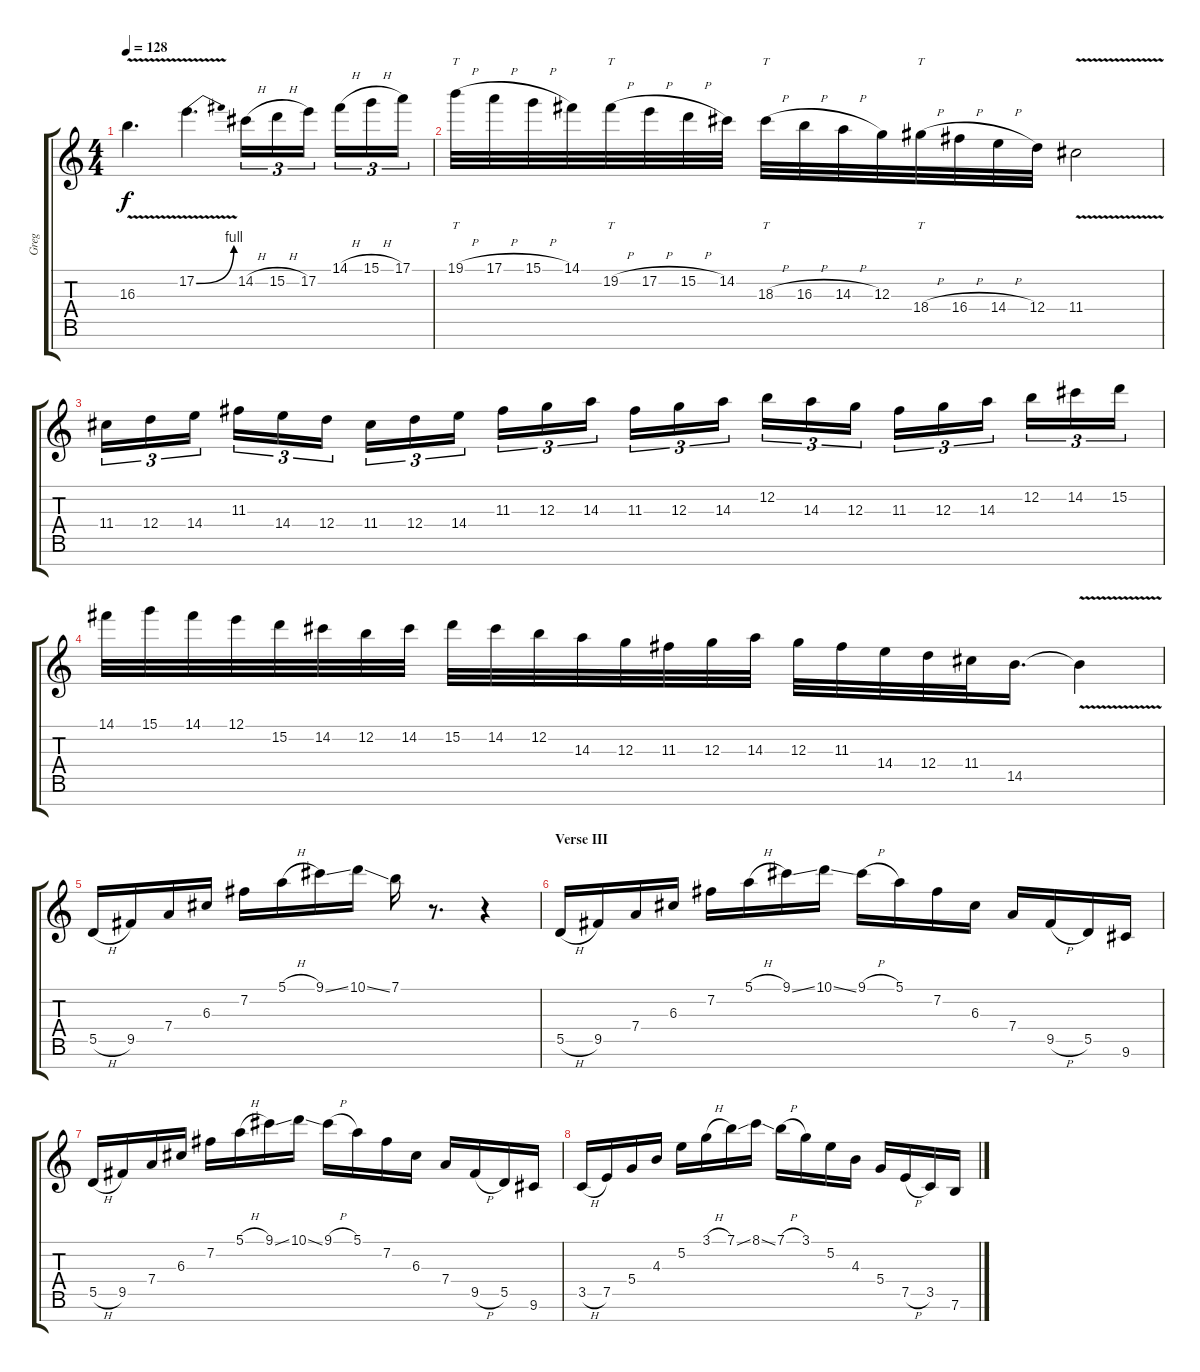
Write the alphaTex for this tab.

\track ("Greg" "Greg") {instrument distortionguitar}
\staff {score tabs}
\tuning (E4 B3 G3 D3 A2 E2 B1) {hide}
\ts (4 4)
\tempo 128
\clef g2
\ks c
16.3{v}.4{d dy f} 17.2{be (bend 0 0 60 4) v}.4{d} 14.2{h}.16{tu (3 2)} 15.2{h}.16{tu (3 2)} 17.2.16{tu (3 2)} 14.1{h}.16{tu (3 2)} 15.1{h}.16{tu (3 2)} 17.1.16{tu (3 2)} |
19.1{h}.32{tt} 17.1{h}.32 15.1{h}.32 14.1.32 19.2{h}.32{tt} 17.2{h}.32 15.2{h}.32 14.2.32 18.3{h}.32{tt} 16.3{h}.32 14.3{h}.32 12.3.32 18.4{h}.32{tt} 16.4{h}.32 14.4{h}.32 12.4.32 11.4{v}.2 |
11.4.16{tu (3 2)} 12.4.16{tu (3 2)} 14.4.16{tu (3 2)} 11.3.16{tu (3 2)} 14.4.16{tu (3 2)} 12.4.16{tu (3 2)} 11.4.16{tu (3 2)} 12.4.16{tu (3 2)} 14.4.16{tu (3 2)} 11.3.16{tu (3 2)} 12.3.16{tu (3 2)} 14.3.16{tu (3 2)} 11.3.16{tu (3 2)} 12.3.16{tu (3 2)} 14.3.16{tu (3 2)} 12.2.16{tu (3 2)} 14.3.16{tu (3 2)} 12.3.16{tu (3 2)} 11.3.16{tu (3 2)} 12.3.16{tu (3 2)} 14.3.16{tu (3 2)} 12.2.16{tu (3 2)} 14.2.16{tu (3 2)} 15.2.16{tu (3 2)} |
14.1.32 15.1.32 14.1.32 12.1.32 15.2.32 14.2.32 12.2.32 14.2.32 15.2.32 14.2.32 12.2.32 14.3.32 12.3.32 11.3.32 12.3.32 14.3.32 12.3.32 11.3.32 14.4.32 12.4.32 11.4.32 14.5.16{d} 14.5{v t}.4 |
5.5{h}.16 9.5.16 7.4.16 6.3.16 7.2.16 5.1{h}.16 9.1{ss}.16 10.1{ss}.16 7.1.16 r.8{d} r.4 |
\section ("" "Verse III")
5.5{h}.16 9.5.16 7.4.16 6.3.16 7.2.16 5.1{h}.16 9.1{ss}.16 10.1{ss}.16 9.1{h}.16 5.1.16 7.2.16 6.3.16 7.4.16 9.5{h}.16 5.5.16 9.6.16 |
5.5{h}.16 9.5.16 7.4.16 6.3.16 7.2.16 5.1{h}.16 9.1{ss}.16 10.1{ss}.16 9.1{h}.16 5.1.16 7.2.16 6.3.16 7.4.16 9.5{h}.16 5.5.16 9.6.16 |
3.5{h}.16 7.5.16 5.4.16 4.3.16 5.2.16 3.1{h}.16 7.1{ss}.16 8.1{ss}.16 7.1{h}.16 3.1.16 5.2.16 4.3.16 5.4.16 7.5{h}.16 3.5.16 7.6.16
